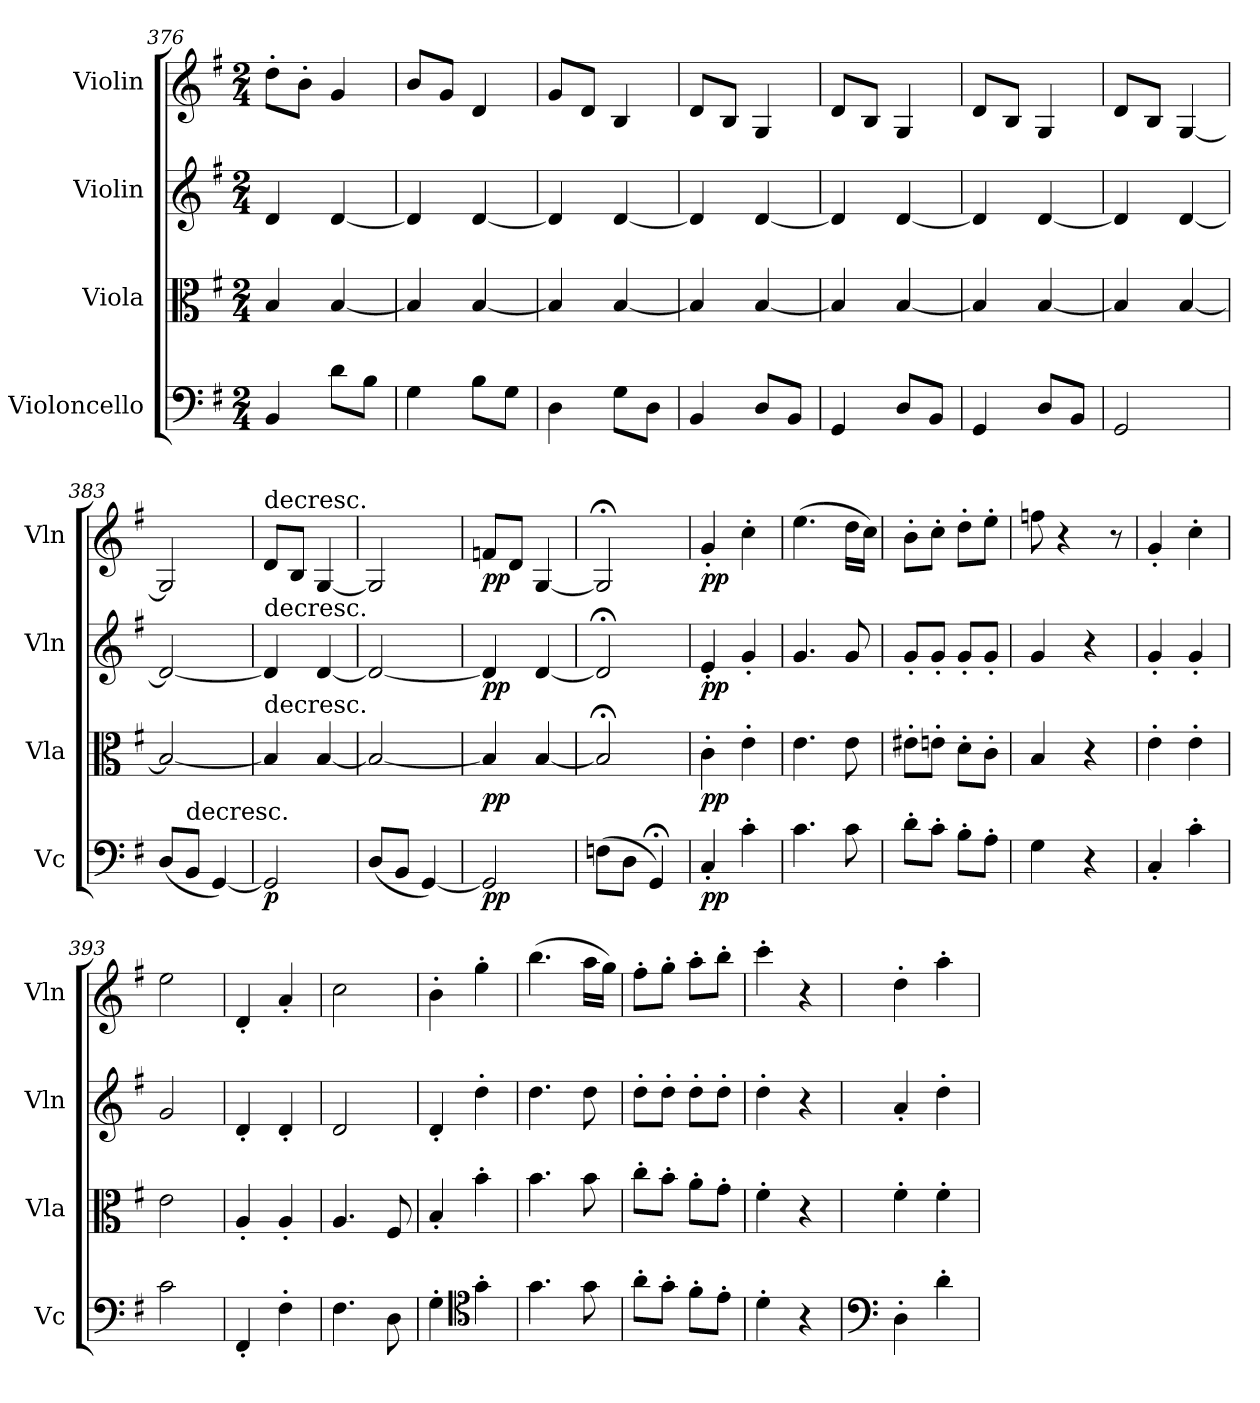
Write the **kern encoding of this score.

**kern	**dynam	**kern	**dynam	**kern	**dynam	**kern	**dynam
*part4	*part4	*part3	*part3	*part2	*part2	*part1	*part1
*staff4	*staff4	*staff3	*staff3	*staff2	*staff2	*staff1	*staff1
*I"Violoncello	*	*I"Viola	*	*I"Violin	*	*I"Violin	*
*I'Vc	*	*I'Vla	*	*I'Vln	*	*I'Vln	*
*clefF4	*	*clefC3	*	*clefG2	*	*clefG2	*
*k[f#]	*	*k[f#]	*	*k[f#]	*	*k[f#]	*
*G:	*	*G:	*	*G:	*	*G:	*
*M2/4	*	*M2/4	*	*M2/4	*	*M2/4	*
=376	=376	=376	=376	=376	=376	=376	=376
4BB/	.	4B/	.	4d/	.	8dd'\L	.
.	.	.	.	.	.	8b'\J	.
8d\L	.	[4B/	.	[4d/	.	4g/	.
8B\J	.	.	.	.	.	.	.
=377	=377	=377	=377	=377	=377	=377	=377
4G\	.	4B/]	.	4d/]	.	8b/L	.
.	.	.	.	.	.	8g/J	.
8B\L	.	[4B/	.	[4d/	.	4d/	.
8G\J	.	.	.	.	.	.	.
=378	=378	=378	=378	=378	=378	=378	=378
4D\	.	4B/]	.	4d/]	.	8g/L	.
.	.	.	.	.	.	8d/J	.
8G\L	.	[4B/	.	[4d/	.	4B/	.
8D\J	.	.	.	.	.	.	.
=379	=379	=379	=379	=379	=379	=379	=379
4BB/	.	4B/]	.	4d/]	.	8d/L	.
.	.	.	.	.	.	8B/J	.
8D/L	.	[4B/	.	[4d/	.	4G/	.
8BB/J	.	.	.	.	.	.	.
=380	=380	=380	=380	=380	=380	=380	=380
4GG/	.	4B/]	.	4d/]	.	8d/L	.
.	.	.	.	.	.	8B/J	.
8D/L	.	[4B/	.	[4d/	.	4G/	.
8BB/J	.	.	.	.	.	.	.
=381	=381	=381	=381	=381	=381	=381	=381
4GG/	.	4B/]	.	4d/]	.	8d/L	.
.	.	.	.	.	.	8B/J	.
8D/L	.	[4B/	.	[4d/	.	4G/	.
8BB/J	.	.	.	.	.	.	.
=382	=382	=382	=382	=382	=382	=382	=382
2GG/	.	4B/]	.	4d/]	.	8d/L	.
.	.	.	.	.	.	8B/J	.
.	.	[4B/	.	[4d/	.	[4G/	.
=383	=383	=383	=383	=383	=383	=383	=383
(8D/L	.	2B/_	.	2d/_	.	2G/]	.
!LO:TX:t=decresc.	!	!	!	!	!	!	!
8BB/J	.	.	.	.	.	.	.
[4GG/)	.	.	.	.	.	.	.
=384	=384	=384	=384	=384	=384	=384	=384
!	!	!	!	!	!	!LO:TX:t=decresc.	!
!	!	!	!	!LO:TX:t=decresc.	!	!	!
!	!	!LO:TX:t=decresc.	!	!	!	!	!
2GG/]	p	4B/]	.	4d/]	.	8d/L	.
.	.	.	.	.	.	8B/J	.
.	.	[4B/	.	[4d/	.	[4G/	.
=385	=385	=385	=385	=385	=385	=385	=385
(8D/L	.	2B/_	.	2d/_	.	2G/]	.
8BB/J	.	.	.	.	.	.	.
[4GG/)	.	.	.	.	.	.	.
=386	=386	=386	=386	=386	=386	=386	=386
2GG/]	pp	4B/]	pp	4d/]	pp	8fn/L	pp
.	.	.	.	.	.	8d/J	.
.	.	[4B/	.	[4d/	.	[4G/	.
=387	=387	=387	=387	=387	=387	=387	=387
(8Fn\L	.	2B;</]	.	2d;</]	.	2G;</]	.
8D\J	.	.	.	.	.	.	.
4GG;</)	.	.	.	.	.	.	.
=388	=388	=388	=388	=388	=388	=388	=388
4C'/	pp	4c'\	pp	4e'/	pp	4g'/	pp
4c'\	.	4e'\	.	4g'/	.	4cc'\	.
=389	=389	=389	=389	=389	=389	=389	=389
4.c\	.	4.e\	.	4.g/	.	(4.ee\	.
8c\	.	8e\	.	8g/	.	16dd\LL	.
.	.	.	.	.	.	16cc\JJ)	.
=390	=390	=390	=390	=390	=390	=390	=390
8d'\L	.	8e#X'\L	.	8g'/L	.	8b'\L	.
8c'\J	.	8en'\J	.	8g'/J	.	8cc'\J	.
8B'\L	.	8d'\L	.	8g'/L	.	8dd'\L	.
8A'\J	.	8c'\J	.	8g'/J	.	8ee'\J	.
=391	=391	=391	=391	=391	=391	=391	=391
4G\	.	4B/	.	4g/	.	8ffn\	.
.	.	.	.	.	.	4r	.
4r	.	4r	.	4r	.	.	.
.	.	.	.	.	.	8r	.
=392	=392	=392	=392	=392	=392	=392	=392
4C'/	.	4e'\	.	4g'/	.	4g'/	.
4c'\	.	4e'\	.	4g'/	.	4cc'\	.
=393	=393	=393	=393	=393	=393	=393	=393
2c\	.	2e\	.	2g/	.	2ee\	.
=394	=394	=394	=394	=394	=394	=394	=394
4FF#'/	.	4A'/	.	4d'/	.	4d'/	.
4F#'\	.	4A'/	.	4d'/	.	4a'/	.
=395	=395	=395	=395	=395	=395	=395	=395
4.F#\	.	4.A/	.	2d/	.	2cc\	.
8D\	.	8F#/	.	.	.	.	.
=396	=396	=396	=396	=396	=396	=396	=396
4G'\	.	4B'/	.	4d'/	.	4b'\	.
*clefC4	*	*	*	*	*	*	*
4g'\	.	4b'\	.	4dd'\	.	4gg'\	.
=397	=397	=397	=397	=397	=397	=397	=397
4.g\	.	4.b\	.	4.dd\	.	(4.bb\	.
8g\	.	8b\	.	8dd\	.	16aa\LL	.
.	.	.	.	.	.	16gg\JJ)	.
=398	=398	=398	=398	=398	=398	=398	=398
8a'\L	.	8cc'\L	.	8dd'\L	.	8ff#'\L	.
8g'\J	.	8b'\J	.	8dd'\J	.	8gg'\J	.
8f#'\L	.	8a'\L	.	8dd'\L	.	8aa'\L	.
8e'\J	.	8g'\J	.	8dd'\J	.	8bb'\J	.
=399	=399	=399	=399	=399	=399	=399	=399
4d'\	.	4f#'\	.	4dd'\	.	4ccc'\	.
4r	.	4r	.	4r	.	4r	.
=400	=400	=400	=400	=400	=400	=400	=400
*clefF4	*	*	*	*	*	*	*
4D'\	.	4f#'\	.	4a'/	.	4dd'\	.
4d'\	.	4f#'\	.	4dd'\	.	4aa'\	.
=	=	=	=	=	=	=	=
*-	*-	*-	*-	*-	*-	*-	*-
